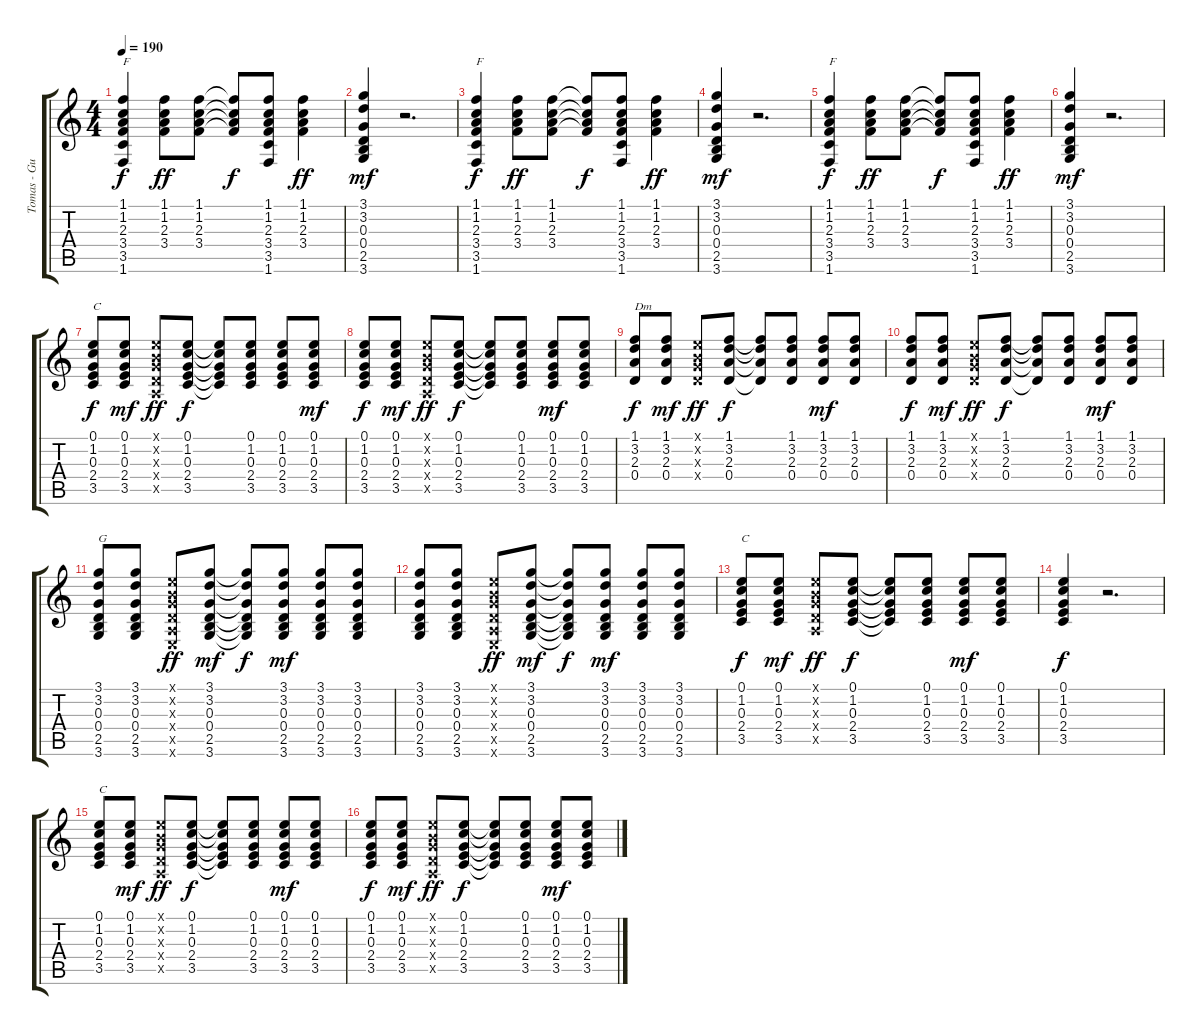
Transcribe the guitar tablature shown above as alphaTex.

\track ("Tomas - Guitar" "Tomas - Gu") {instrument acousticguitarsteel}
\staff {score tabs}
\tuning (E4 B3 G3 D3 A2 E2) {hide}
\ts (4 4)
\tempo 190
\clef g2
\ks c
(1.1 1.2 2.3 3.4 3.5 1.6).4{txt "F" dy f} (1.1 1.2 2.3 3.4).8{dy ff} (1.1 1.2 2.3 3.4).8 (1.1{t} 1.2{t} 2.3{t} 3.4{t}).8{dy f} (1.1 1.2 2.3 3.4 3.5 1.6).8 (1.1 1.2 2.3 3.4).4{dy ff} |
(3.1 3.2 0.3 0.4 2.5 3.6).4{dy mf} r.2{d} |
(1.1 1.2 2.3 3.4 3.5 1.6).4{txt "F" dy f} (1.1 1.2 2.3 3.4).8{dy ff} (1.1 1.2 2.3 3.4).8 (1.1{t} 1.2{t} 2.3{t} 3.4{t}).8{dy f} (1.1 1.2 2.3 3.4 3.5 1.6).8 (1.1 1.2 2.3 3.4).4{dy ff} |
(3.1 3.2 0.3 0.4 2.5 3.6).4{dy mf} r.2{d} |
(1.1 1.2 2.3 3.4 3.5 1.6).4{txt "F" dy f} (1.1 1.2 2.3 3.4).8{dy ff} (1.1 1.2 2.3 3.4).8 (1.1{t} 1.2{t} 2.3{t} 3.4{t}).8{dy f} (1.1 1.2 2.3 3.4 3.5 1.6).8 (1.1 1.2 2.3 3.4).4{dy ff} |
(3.1 3.2 0.3 0.4 2.5 3.6).4{dy mf} r.2{d} |
(0.1 1.2 0.3 2.4 3.5).8{txt "C" dy f volume 8} (0.1 1.2 0.3 2.4 3.5).8{dy mf} (0.1{x} 0.2{x} 0.3{x} 0.4{x} 0.5{x}).8{dy ff} (0.1 1.2 0.3 2.4 3.5).8{dy f} (0.1{t} 1.2{t} 0.3{t} 2.4{t} 3.5{t}).8 (0.1 1.2 0.3 2.4 3.5).8 (0.1 1.2 0.3 2.4 3.5).8 (0.1 1.2 0.3 2.4 3.5).8{dy mf} |
(0.1 1.2 0.3 2.4 3.5).8{dy f} (0.1 1.2 0.3 2.4 3.5).8{dy mf} (0.1{x} 0.2{x} 0.3{x} 0.4{x} 0.5{x}).8{dy ff} (0.1 1.2 0.3 2.4 3.5).8{dy f} (0.1{t} 1.2{t} 0.3{t} 2.4{t} 3.5{t}).8 (0.1 1.2 0.3 2.4 3.5).8 (0.1 1.2 0.3 2.4 3.5).8{dy mf} (0.1 1.2 0.3 2.4 3.5).8 |
(1.1 3.2 2.3 0.4).8{txt "Dm" dy f} (1.1 3.2 2.3 0.4).8{dy mf} (0.1{x} 0.2{x} 0.3{x} 0.4{x}).8{dy ff} (1.1 3.2 2.3 0.4).8{dy f} (1.1{t} 3.2{t} 2.3{t} 0.4{t}).8 (1.1 3.2 2.3 0.4).8 (1.1 3.2 2.3 0.4).8{dy mf} (1.1 3.2 2.3 0.4).8 |
(1.1 3.2 2.3 0.4).8{dy f} (1.1 3.2 2.3 0.4).8{dy mf} (0.1{x} 0.2{x} 0.3{x} 0.4{x}).8{dy ff} (1.1 3.2 2.3 0.4).8{dy f} (1.1{t} 3.2{t} 2.3{t} 0.4{t}).8 (1.1 3.2 2.3 0.4).8 (1.1 3.2 2.3 0.4).8{dy mf} (1.1 3.2 2.3 0.4).8 |
(3.1 3.2 0.3 0.4 2.5 3.6).8{txt "G"} (3.1 3.2 0.3 0.4 2.5 3.6).8 (0.1{x} 0.2{x} 0.3{x} 0.4{x} 0.5{x} 0.6{x}).8{dy ff} (3.1 3.2 0.3 0.4 2.5 3.6).8{dy mf} (3.1{t} 3.2{t} 0.3{t} 0.4{t} 2.5{t} 3.6{t}).8{dy f} (3.1 3.2 0.3 0.4 2.5 3.6).8{dy mf} (3.1 3.2 0.3 0.4 2.5 3.6).8 (3.1 3.2 0.3 0.4 2.5 3.6).8 |
(3.1 3.2 0.3 0.4 2.5 3.6).8 (3.1 3.2 0.3 0.4 2.5 3.6).8 (0.1{x} 0.2{x} 0.3{x} 0.4{x} 0.5{x} 0.6{x}).8{dy ff} (3.1 3.2 0.3 0.4 2.5 3.6).8{dy mf} (3.1{t} 3.2{t} 0.3{t} 0.4{t} 2.5{t} 3.6{t}).8{dy f} (3.1 3.2 0.3 0.4 2.5 3.6).8{dy mf} (3.1 3.2 0.3 0.4 2.5 3.6).8 (3.1 3.2 0.3 0.4 2.5 3.6).8 |
(0.1 1.2 0.3 2.4 3.5).8{txt "C" dy f} (0.1 1.2 0.3 2.4 3.5).8{dy mf} (0.1{x} 0.2{x} 0.3{x} 0.4{x} 0.5{x}).8{dy ff} (0.1 1.2 0.3 2.4 3.5).8{dy f} (0.1{t} 1.2{t} 0.3{t} 2.4{t} 3.5{t}).8 (0.1 1.2 0.3 2.4 3.5).8 (0.1 1.2 0.3 2.4 3.5).8{dy mf} (0.1 1.2 0.3 2.4 3.5).8 |
(0.1 1.2 0.3 2.4 3.5).4{dy f} r.2{d} |
(0.1 1.2 0.3 2.4 3.5).8{txt "C"} (0.1 1.2 0.3 2.4 3.5).8{dy mf} (0.1{x} 0.2{x} 0.3{x} 0.4{x} 0.5{x}).8{dy ff} (0.1 1.2 0.3 2.4 3.5).8{dy f} (0.1{t} 1.2{t} 0.3{t} 2.4{t} 3.5{t}).8 (0.1 1.2 0.3 2.4 3.5).8 (0.1 1.2 0.3 2.4 3.5).8{dy mf} (0.1 1.2 0.3 2.4 3.5).8 |
(0.1 1.2 0.3 2.4 3.5).8{dy f} (0.1 1.2 0.3 2.4 3.5).8{dy mf} (0.1{x} 0.2{x} 0.3{x} 0.4{x} 0.5{x}).8{dy ff} (0.1 1.2 0.3 2.4 3.5).8{dy f} (0.1{t} 1.2{t} 0.3{t} 2.4{t} 3.5{t}).8 (0.1 1.2 0.3 2.4 3.5).8 (0.1 1.2 0.3 2.4 3.5).8{dy mf} (0.1 1.2 0.3 2.4 3.5).8
